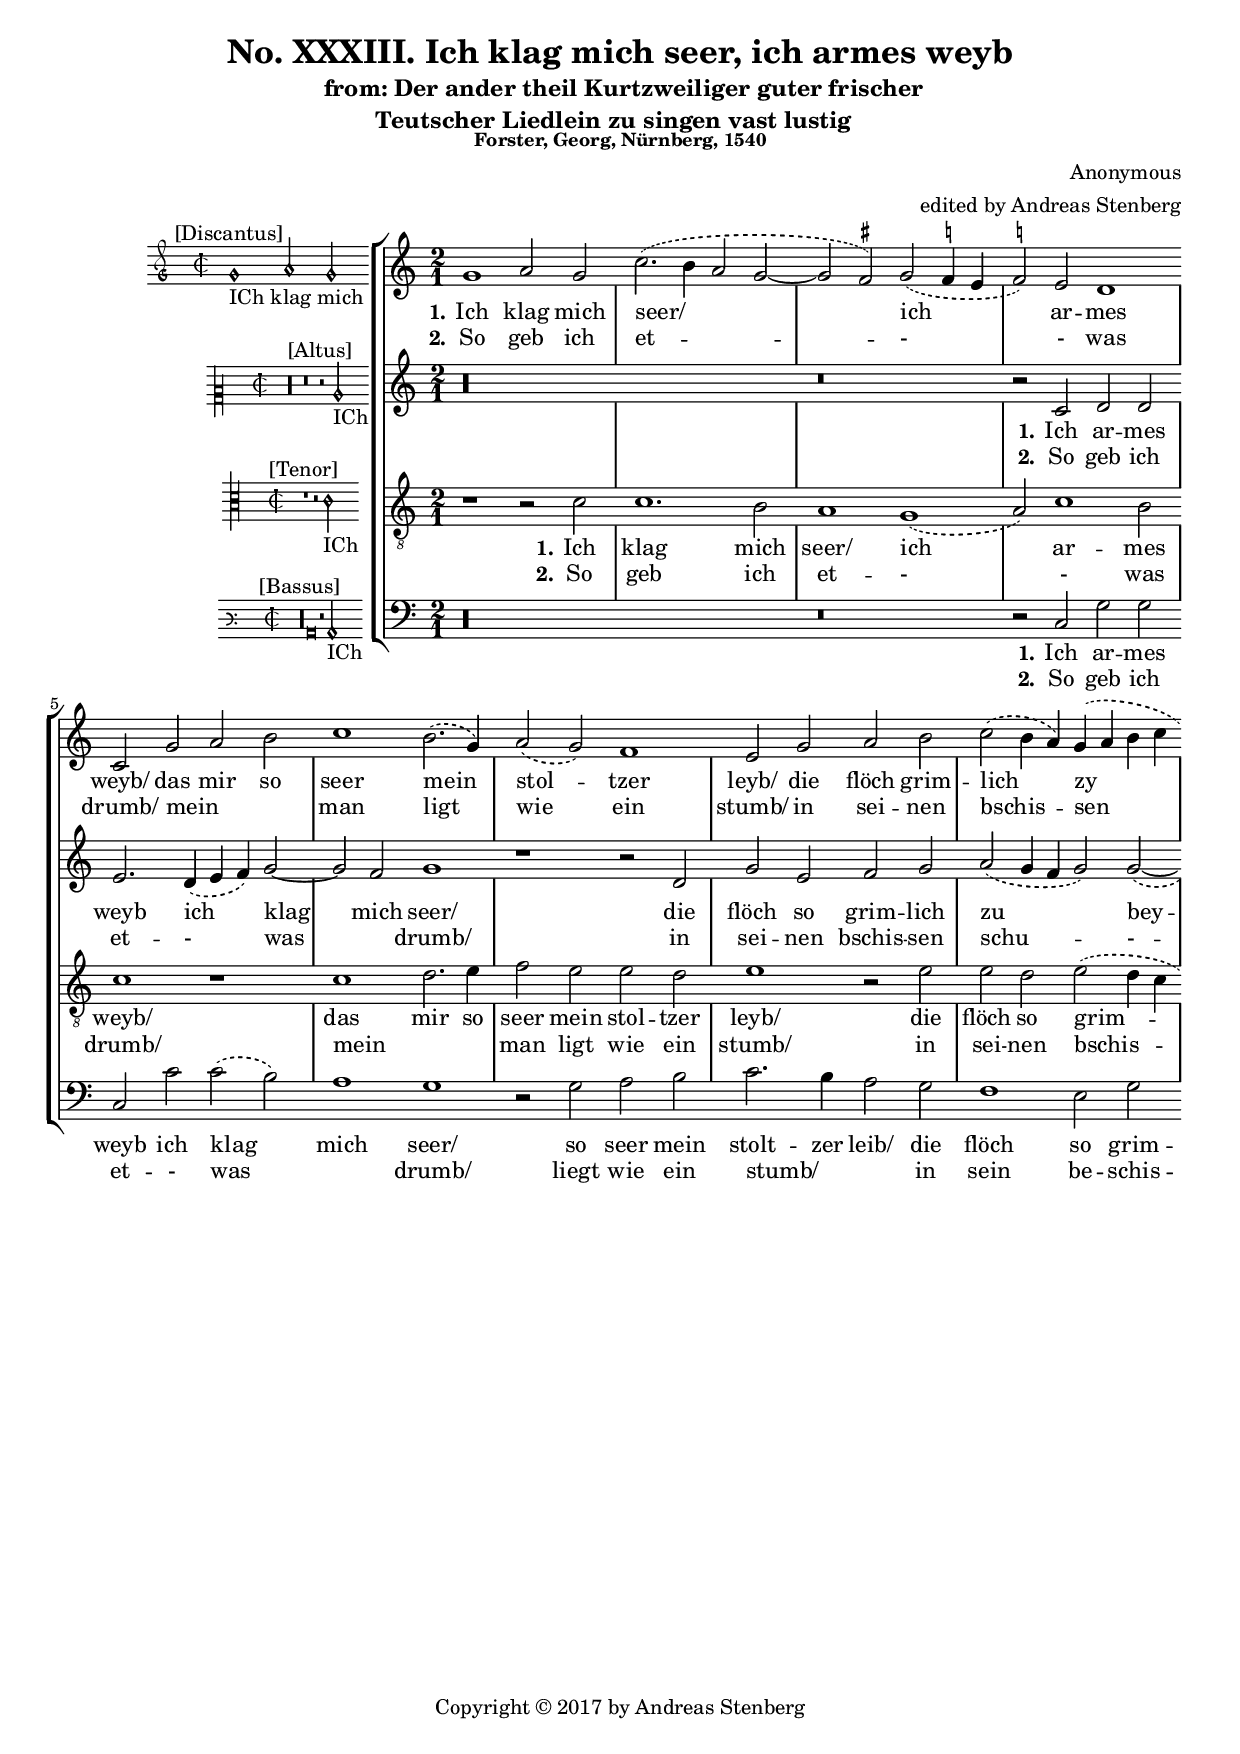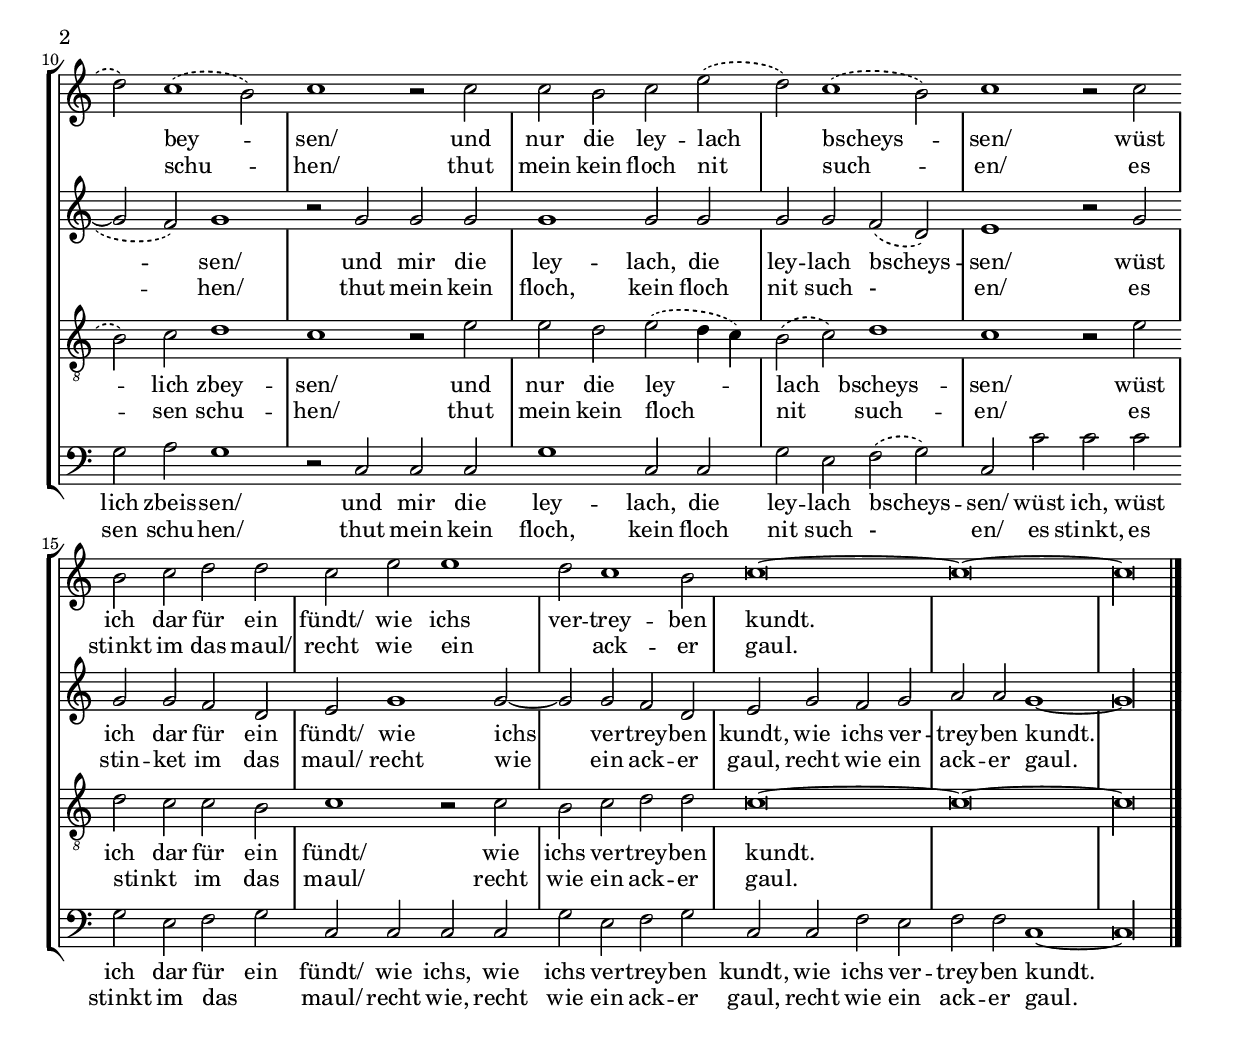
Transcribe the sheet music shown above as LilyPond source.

\version "2.18.0"
\language "deutsch"
#(define ((double-time-signature glyph a b) grob)
   (grob-interpret-markup grob
          (markup #:override '(baseline-skip . 2.5) #:number
                  (#:line ((markup (#:fontsize 4 #:musicglyph glyph))
                           (#:fontsize -1 #:column (a b)))))))
#(append! supported-clefs '(("mensural-f3" . ("clefs.mensural.f" 0 0))))
#(append! supported-clefs '(("mensural-f3" . ("clefs.mensural.f" 0 0))))
#(set-global-staff-size 18)
dropLyrics = {
  \override LyricText.extra-offset = #'(0 . -1)
  \override LyricHyphen.extra-offset = #'(0 . -1)
  \override LyricExtender.extra-offset = #'(0 . -1)
  \override StanzaNumber.extra-offset = #'(0 . -1)
}
unDropLyrics = {
  \override LyricText.extra-offset = #'(0 . 0)
  \override LyricHyphen.extra-offset = #'(0 . 0)
  \override LyricExtender.extra-offset = #'(0 . 0)
  \override StanzaNumber.extra-offset = #'(0 . 0)
}
leftbrace = \set stanza = \markup {
  \hspace #1
  \translate #'(0 . -0.6) \left-brace #25 }

rightbrace = \set stanza = \markup {
  \hspace #1
  \translate #'(0 . 0.4) \right-brace #25 }

\header {
  title = "No. XXXIII. Ich klag mich seer, ich armes weyb" 
  subtitle =\markup{ \center-column { " from: Der ander theil Kurtzweiliger guter frischer" 
                                      "Teutscher Liedlein zu singen vast lustig  " }}
  subsubtitle ="Forster, Georg, Nürnberg, 1540"
 composer ="Anonymous"
  arranger = "edited by Andreas Stenberg" 
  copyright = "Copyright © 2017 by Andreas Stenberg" 

}


verse= \lyricmode {
  \set stanza = "1."
  Ich klag mich seer/
  ich ar -- mes weyb/
  das mir so seer
  mein stol -- tzer leyb/
  die flöch grim -- lich zy bey -- sen/
  und nur die ley -- lach bscheys -- sen/
  wüst ich dar für ein fündt/
  wie ichs ver -- trey -- ben kundt.
}
verseII= \lyricmode {
  \set stanza = "2."
  So geb ich et -- - - was drumb/
  mein _ _ man ligt wie ein stumb/
  in sei -- nen bschis -- sen schu -- hen/
  thut mein kein floch nit such -- en/
  es stinkt im das maul/
  recht wie ein _ ack -- er gaul.
}
incipitDiscantus = \markup{
  \score{
    {
      \set Staff.instrumentName=" "
      \override NoteHead.style = #'petrucci
      \override Rest.style = #'neomensural
      \override Staff.TimeSignature.style = #'mensural
      \cadenzaOn 
      \clef "petrucci-g"
      \key c \major
      \time 2/2
      g'1^\markup \center-align "[Discantus]"  _"ICh klag mich " a'2 g'2 %two bars

    }
    \layout {
      \context {\Voice
                \remove Ligature_bracket_engraver
                \consists Mensural_ligature_engraver
      }
      line-width=5.5\cm
    }
  }
}

staffSoprano = \new Staff {
  \override Score.MetronomeMark.stencil = ##f
  \tempo 1 = 80 
  \set Staff.instrumentName = \incipitDiscantus
  \set Staff.midiInstrument = "choir aahs"
  \key c \major
  \clef treble
  \time 2/1
  \relative c' { 	
    \context Voice = "melodySop" {
      \dynamicUp
      \override Staff.BarLine.transparent = ##t
%\set Timing.defaultBarType = "!"
      % Type notes here 
      \set suggestAccidentals = ##t
      \slurDashed
      \repeat volta 2 {
      g'1 a2 g2
      c2.( h4 a2 g2~
      g2 fis2) g2( f!4 e4
      f!2) e2 d1
      c2 g'2 a2 h2
      c1 	%% end of first system
      h2.( g4) 
      a2( g2) f1
      e2 g2 a2 h2
      c2( h4 a4) g4( a4 h4 c4
      d2) c1( h2) 
      c1 r2 c2 
      c2 h2 	%% end of second system
      c2 e2(
      d2) c1( h2)
      c1 r2 c2
      h2 c2 d2 d2
      c2 e2 e1
      d2 c1 h2
      c\breve~
      c\breve~
      \cadenzaOn
      c\longa
      }
        \revert Staff.BarLine.transparent
        \bar "|."
    }
  }

}

incipitAltus = \markup{
  \score{
    {
      \set Staff.instrumentName=" "
      \override NoteHead.style = #'petrucci
      \override Rest.style = #'neomensural
      \override Staff.TimeSignature.style = #'mensural
      \cadenzaOn 
      \clef "petrucci-c2"
      \key c \major
      \time 2/2
      r\longa ^"[Altus]" r\breve r2 c'2_"ICh"
    }
    \layout {
      \context {\Voice
                \remove Ligature_bracket_engraver
                \consists Mensural_ligature_engraver
      }
      line-width=5.5\cm
    }
  }
}
verseA = \lyricmode {
 \set stanza = "1."
  Ich ar -- mes weyb
  ich klag mich seer/
  die flöch so grim -- lich zu bey -- sen/
  und mir die ley -- lach, die ley -- lach  bscheys -- sen/
  wüst ich dar für ein fündt/
  wie ichs ver -- trey -- ben kundt,
  wie ichs ver -- trey -- ben kundt.
  }
verseAII = \lyricmode {
\set stanza = "2."
   So geb ich et -- - was _  drumb/
  in sei -- nen bschis -- sen schu -- -  -- hen/
  thut mein kein floch, kein floch nit such  -   en/
  es stin -- ket im das maul/
  recht wie ein  ack -- er gaul,
  recht wie ein  ack -- er gaul.
}
staffAlto = \new Staff {
  \set Staff.instrumentName = \incipitAltus
  \set Staff.midiInstrument = "choir aahs"
  \key c \major
  \clef "G"
  \relative c' { 	
    \context Voice = "melodyAlt" {
      \dynamicUp		
      \override Staff.BarLine.transparent = ##t
      % Type notes here
      \slurDashed
      \repeat volta 2 {
      r\longa
      r\breve
      r2 c2 d2 d2
      e2. d4( e4 f4) g2~
      g2 f2 g1 
      r1 r2 d2 
      g2 e2 f2 g2	%% end of first system
      a2( g4 f4 g2) g2~(
      g2 f2) g1
      r2 g2 g2 g2
      g1 g2 g2
      g2 g2 f2( d2)
      e1 r2 g2		%% end of third system
      g2 g2 f2 d2
      e2 g1 g2~
      g2 g2 f2 d2 
      e2 g2 f2 g2
      a2 a2 g1~
      g\longa
      }
        \revert Staff.BarLine.transparent
    }

    \bar "|."
  }

}

incipitTenor = \markup{
  \score{
    {
      \set Staff.instrumentName=" "
      \override NoteHead.style = #'petrucci
      \override Rest.style = #'neomensural
      \override Staff.TimeSignature.style = #'mensural
      \cadenzaOn 
      \clef "petrucci-c3"
      \key c \major
      \time 2/2
      r1^\markup \center-align "[Tenor]"r2 c'2  _\markup "ICh"   %two bars

    }
    \layout {
      \context {\Voice
                \remove Ligature_bracket_engraver
                \consists Mensural_ligature_engraver
      }
      line-width=5.5\cm
    }
  }
}
verseT = \lyricmode {
  \set stanza = "1."
  Ich klag mich seer/
  ich ar -- mes weyb/
  das mir so seer
  mein stol -- tzer leyb/
  die flöch so grim -- lich zbey -- sen/
  und nur die ley -- lach bscheys -- sen/
  wüst ich dar für ein fündt/
  wie ichs ver -- trey -- ben kundt.
}
verseTII = \lyricmode {
  \set stanza = "2."
  So geb ich et -- - - was drumb/
  mein _ _ man ligt wie ein stumb/
  in sei -- nen bschis -- sen schu -- hen/
  thut mein kein floch nit such -- en/
  es stinkt _  im das maul/
  recht wie ein  ack -- er gaul.
}
staffTenor = \new Staff {
  \set Staff.instrumentName = \incipitTenor
  \set Staff.midiInstrument = "choir aahs"
  \key c \major
  \clef "G_8"
  \relative c' { 	
    \context Voice = "melodyTen" {
      \dynamicUp		
      \override Staff.BarLine.transparent = ##t
      % Type notes here 
      \slurDashed
      \repeat volta 2 {
      r1 r2 c2
      c1. h2
      a1 g1(
      a2) c1 h2
      c1 r1
      c1 d2. e4 
      f2 e2 	%% end of first system 
      e2 d2
      e1 r2 e2 
      e2 d2 e2( d4 c4 
      h2) c2 d1
      c1 r2 e2
      e2 d2 e2( d4 c4)	%% end of second line
      h2( c2) d1
      c1 r2 e2
      d2 c2 c2 h2
      c1 r2 c2
      h2 c2 d2 d2
      c\breve~
      c\breve~
      c\longa
      }
      \revert Staff.BarLine.transparent
    }

    \bar "|."
  }

}
incipitBassus = \markup{
  \score{
    {
      \set Staff.instrumentName=" "
      \override NoteHead.style = #'petrucci
      \override Rest.style = #'neomensural
      \override Staff.TimeSignature.style = #'mensural
      \cadenzaOn 
      \clef "mensural-f3"
      \key c \major
      \time 2/2
      r\longa ^\markup \center-align "[Bassus]" c\breve r2 c2_"ICh"     %two bars

    }
    \layout {
      \context {\Voice
                \remove Ligature_bracket_engraver
                \consists Mensural_ligature_engraver
      }
      line-width=5.5\cm
    }
  }
}

verseB= \lyricmode {
 \set stanza = "1."
  Ich ar -- mes weyb
  ich klag mich seer/
  so seer mein stolt -- zer leib/
  die flöch so grim -- lich zbeis -- sen/
  und mir die ley -- lach, die ley -- lach  bscheys -- sen/
  wüst ich, wüst ich dar für ein fündt/
  wie ichs, wie ichs ver -- trey -- ben kundt,
  wie ichs ver -- trey -- ben kundt.

}
verseBII= \lyricmode {
\set stanza = "2."
   So geb ich et -- - was _  drumb/
   liegt wie ein stumb/
  _ _ in sein be -- schis -- sen schu -- hen/
  thut mein kein floch, kein floch nit such  -   en/
  es stinkt, es stinkt im das _ maul/
  recht wie, recht wie ein  ack -- er gaul,
  recht wie ein  ack -- er gaul.
}
staffBass = \new Staff {
  \set Staff.instrumentName = \incipitBassus
  \set Staff.midiInstrument = "choir aahs"
  \key c \major
  \clef bass
  \relative c { 	
    \context Voice = "melodyBas" {
      \dynamicUp		

     \override Staff.BarLine.transparent = ##t
      % Type notes here 
      \slurDashed
      \repeat volta 2 {
      r\longa
      r\breve
      r2 c2 g'2 g2
      c,2 c'2 c2( h2)
      a1 g1
      r2 g2 a2 h2
      c2. h4 a2 g2
      f1	%% end of first system
      e2 g2
      g2 a2 g1
      r2 c,2 c2 c2
      g'1  c,2 c2 
      g'2 e2 f2( g2) 
      c,2 c'2 c2 c2 
      g2 e2	%% end of second system
      f2 g2 
      c,2 c2 c2 c2 
      g'2 e2 f2 g2
      c,2 c2 f2 e2 
      f2 f2 c1~
      c\longa
      }
      \revert Staff.BarLine.transparent
    }

    \bar "|."
  }

}


\score {
  \new StaffGroup
  <<
    \staffSoprano
    \context Lyrics = "lmelodySop" \lyricmode { \lyricsto "melodySop" 
                                                \verse }
    \context Lyrics = "lmelodySopII" \lyricmode { \lyricsto "melodySop" 
                                                  \verseII }
    
    \staffAlto
    \context Lyrics = "lmelodyAlt" \lyricmode { \lyricsto "melodyAlt" 
                                                \verseA }
    \context Lyrics = "lmelodyAltII" \lyricmode { \lyricsto "melodyAlt" 
                                                  \verseAII }
    
    \staffTenor
    \context Lyrics = "lmelodyTen" \lyricmode { \lyricsto "melodyTen" 
                                                \verseT }
    \context Lyrics = "lmelodyTenII" \lyricmode { \lyricsto "melodyTen" 
                                                \verseTII }

    \staffBass
    \context Lyrics = "lmelodyBas" \lyricmode { \lyricsto "melodyBas" 
                                                \verseB }
    \context Lyrics = "lmelodyBasII" \lyricmode { \lyricsto "melodyBas" 
                                                \verseBII }
    
  >>
  

  \layout {
    indent = 5.5\cm
  }
}

\score {
  \unfoldRepeats
  \new StaffGroup
  <<
    \staffSoprano
    \context Lyrics = "lmelodySop" \lyricmode { \lyricsto "melodySop" 
                                                \verse \verseII }
    
    \staffAlto
    \context Lyrics = "lmelodyAlt" \lyricmode { \lyricsto "melodyAlt" 
                                                \verseA  \verseAII }
    
    \staffTenor
    \context Lyrics = "lmelodyTen" \lyricmode { \lyricsto "melodyTen" 
                                                \verseT   \verseTII }

    \staffBass
    \context Lyrics = "lmelodyBas" \lyricmode { \lyricsto "melodyBas" 
                                                \verseB  \verseBII }    
  >>
  
  \midi {
  }

}

\paper {
  ragged-bottom =##t
  ragged-last-bottom =##t
}



